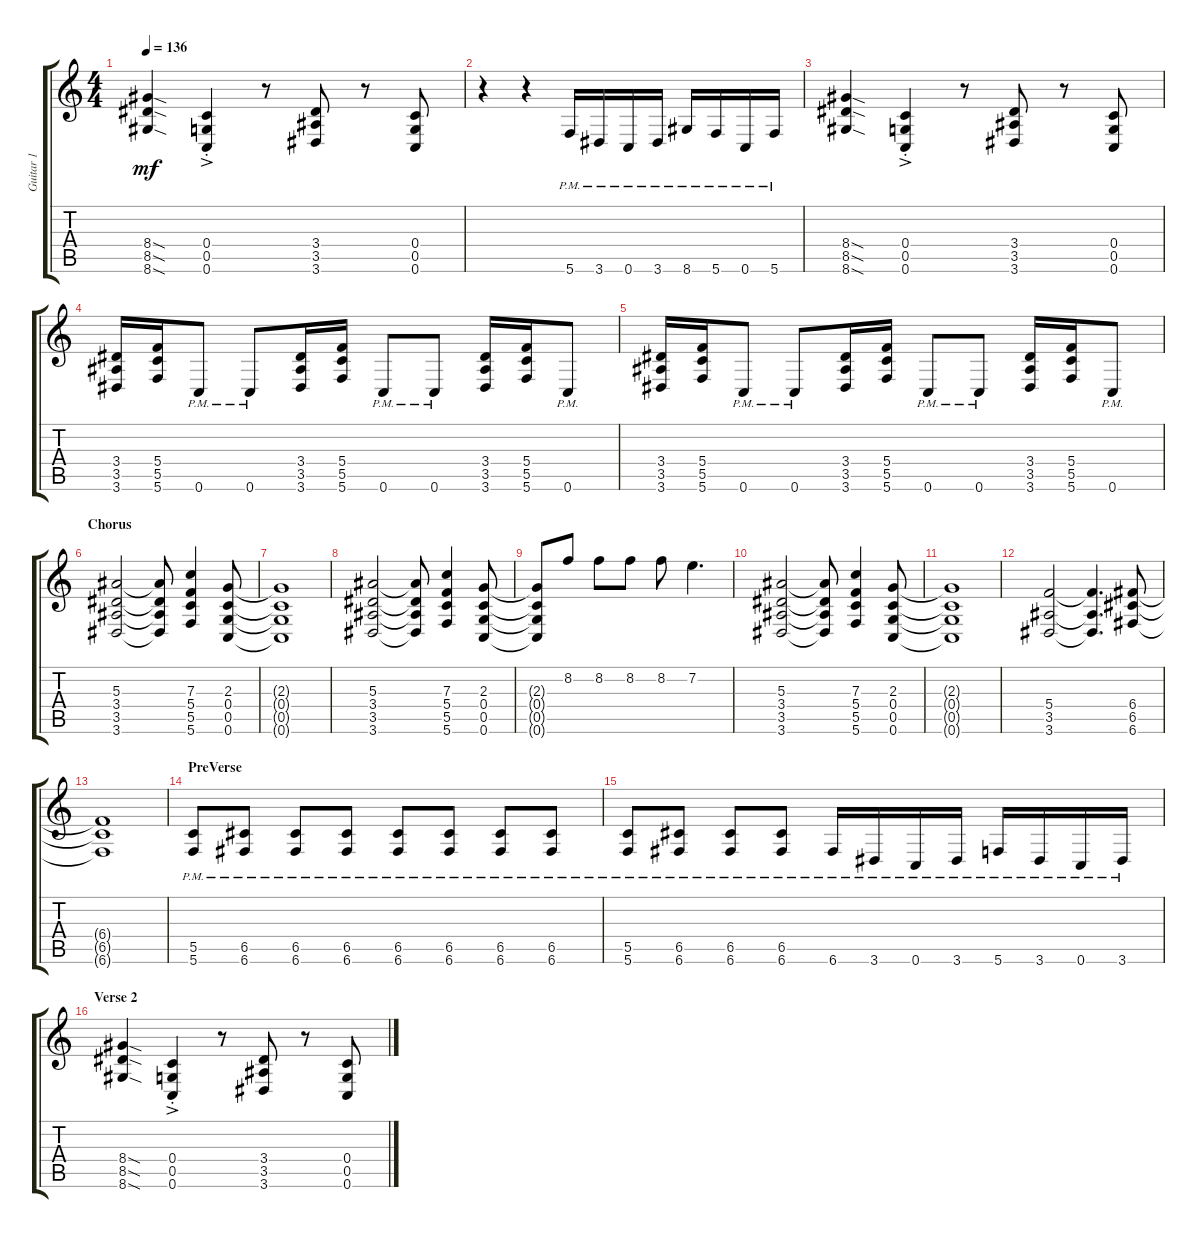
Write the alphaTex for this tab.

\track ("Guitar 1" "Guitar 1") {instrument distortionguitar}
\staff {score tabs}
\tuning (D4 A3 F3 C3 G2 C2) {hide}
\ts (4 4)
\tempo 136
\clef g2
\ks c
(8.4{sod} 8.5{sod} 8.6{sod}).4{dy mf} (0.4{ac st} 0.5{ac st} 0.6{ac st}).4 r.8 (3.4 3.5 3.6).8 r.8 (0.4 0.5 0.6).8 |
r.4 r.4 5.6{pm}.16 3.6{pm}.16 0.6{pm}.16 3.6{pm}.16 8.6{pm}.16 5.6{pm}.16 0.6{pm}.16 5.6{pm}.16 |
(8.4{sod} 8.5{sod} 8.6{sod}).4 (0.4{ac st} 0.5{ac st} 0.6{ac st}).4 r.8 (3.4 3.5 3.6).8 r.8 (0.4 0.5 0.6).8 |
(3.4 3.5 3.6).16 (5.4 5.5 5.6).16 0.6{pm}.8 0.6{pm}.8 (3.4 3.5 3.6).16 (5.4 5.5 5.6).16 0.6{pm}.8 0.6{pm}.8 (3.4 3.5 3.6).16 (5.4 5.5 5.6).16 0.6{pm}.8 |
(3.4 3.5 3.6).16 (5.4 5.5 5.6).16 0.6{pm}.8 0.6{pm}.8 (3.4 3.5 3.6).16 (5.4 5.5 5.6).16 0.6{pm}.8 0.6{pm}.8 (3.4 3.5 3.6).16 (5.4 5.5 5.6).16 0.6{pm}.8 |
\section ("" "Chorus")
(5.3 3.4 3.5 3.6).2 (5.3{t} 3.4{t} 3.5{t} 3.6{t}).8 (7.3 5.4 5.5 5.6).4 (2.3 0.4 0.5 0.6).8 |
(2.3{t} 0.4{t} 0.5{t} 0.6{t}).1 |
(5.3 3.4 3.5 3.6).2 (5.3{t} 3.4{t} 3.5{t} 3.6{t}).8 (7.3 5.4 5.5 5.6).4 (2.3 0.4 0.5 0.6).8 |
(2.3{t} 0.4{t} 0.5{t} 0.6{t}).8 8.2.8 8.2.8 8.2.8 8.2.8 7.2.4{d} |
(5.3 3.4 3.5 3.6).2 (5.3{t} 3.4{t} 3.5{t} 3.6{t}).8 (7.3 5.4 5.5 5.6).4 (2.3 0.4 0.5 0.6).8 |
(2.3{t} 0.4{t} 0.5{t} 0.6{t}).1 |
(5.4 3.5 3.6).2 (5.4{t} 3.5{t} 3.6{t}).4{d} (6.4 6.5 6.6).8 |
(6.4{t} 6.5{t} 6.6{t}).1 |
\section ("" "PreVerse")
(5.5{pm} 5.6{pm}).8 (6.5{pm} 6.6{pm}).8 (6.5{pm} 6.6{pm}).8 (6.5{pm} 6.6{pm}).8 (6.5{pm} 6.6{pm}).8 (6.5{pm} 6.6{pm}).8 (6.5{pm} 6.6{pm}).8 (6.5{pm} 6.6{pm}).8 |
(5.5{pm} 5.6{pm}).8 (6.5{pm} 6.6{pm}).8 (6.5{pm} 6.6{pm}).8 (6.5{pm} 6.6{pm}).8 6.6{pm}.16 3.6{pm}.16 0.6{pm}.16 3.6{pm}.16 5.6{pm}.16 3.6{pm}.16 0.6{pm}.16 3.6{pm}.16 |
\section ("" "Verse 2")
(8.4{sod} 8.5{sod} 8.6{sod}).4 (0.4{ac st} 0.5{ac st} 0.6{ac st}).4 r.8 (3.4 3.5 3.6).8 r.8 (0.4 0.5 0.6).8
